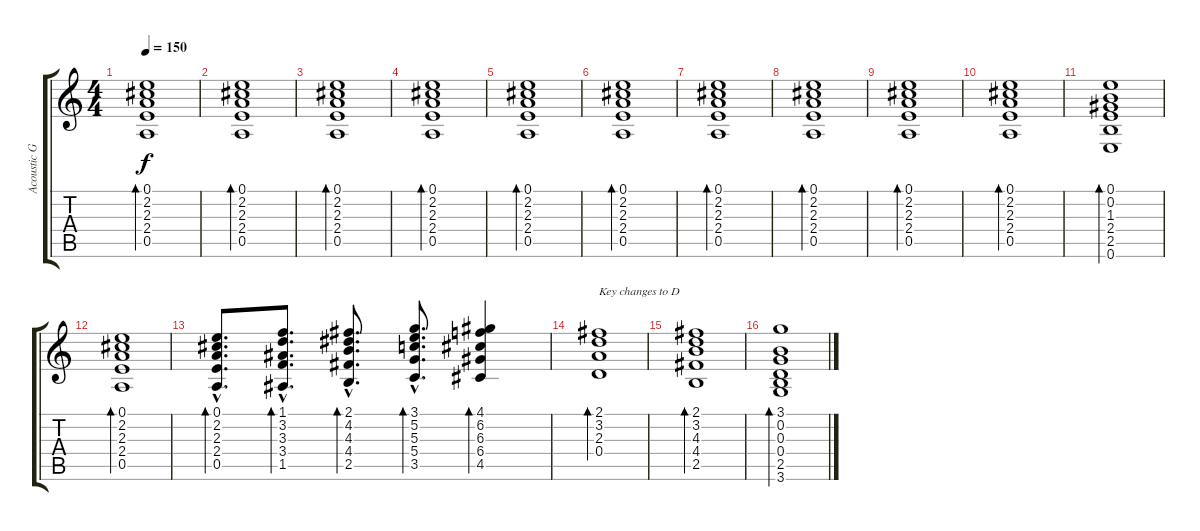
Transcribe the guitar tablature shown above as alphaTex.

\track ("Acoustic Guitar" "Acoustic G") {instrument acousticguitarsteel}
\staff {score tabs}
\tuning (E4 B3 G3 D3 A2 E2) {hide}
\ts (4 4)
\tempo 150
\clef g2
\ks c
(0.1 2.2 2.3 2.4 0.5).1{bd 240 dy f} |
(0.1 2.2 2.3 2.4 0.5).1{bd 240} |
(0.1 2.2 2.3 2.4 0.5).1{bd 240} |
(0.1 2.2 2.3 2.4 0.5).1{bd 240} |
(0.1 2.2 2.3 2.4 0.5).1{bd 240} |
(0.1 2.2 2.3 2.4 0.5).1{bd 240} |
(0.1 2.2 2.3 2.4 0.5).1{bd 240} |
(0.1 2.2 2.3 2.4 0.5).1{bd 240} |
(0.1 2.2 2.3 2.4 0.5).1{bd 240} |
(0.1 2.2 2.3 2.4 0.5).1{bd 240} |
(0.1 0.2 1.3 2.4 2.5 0.6).1{bd 240} |
(0.1 2.2 2.3 2.4 0.5).1{bd 240} |
(0.1{hac} 2.2{hac} 2.3{hac} 2.4{hac} 0.5{hac}).8{d bd 240} (1.1{hac} 3.2{hac} 3.3{hac} 3.4{hac} 1.5{hac}).8{d bd 240} (2.1{hac} 4.2{hac} 4.3{hac} 4.4{hac} 2.5{hac}).8{d bd 240} (3.1{hac} 5.2{hac} 5.3{hac} 5.4{hac} 3.5{hac}).8{d bd 240} (4.1 6.2 6.3 6.4 4.5).4{bd 240} |
(2.1 3.2 2.3 0.4).1{bd 240 txt "Key changes to D"} |
(2.1 3.2 4.3 4.4 2.5).1{bd 240} |
(3.1 0.2 0.3 0.4 2.5 3.6).1{bd 240}
